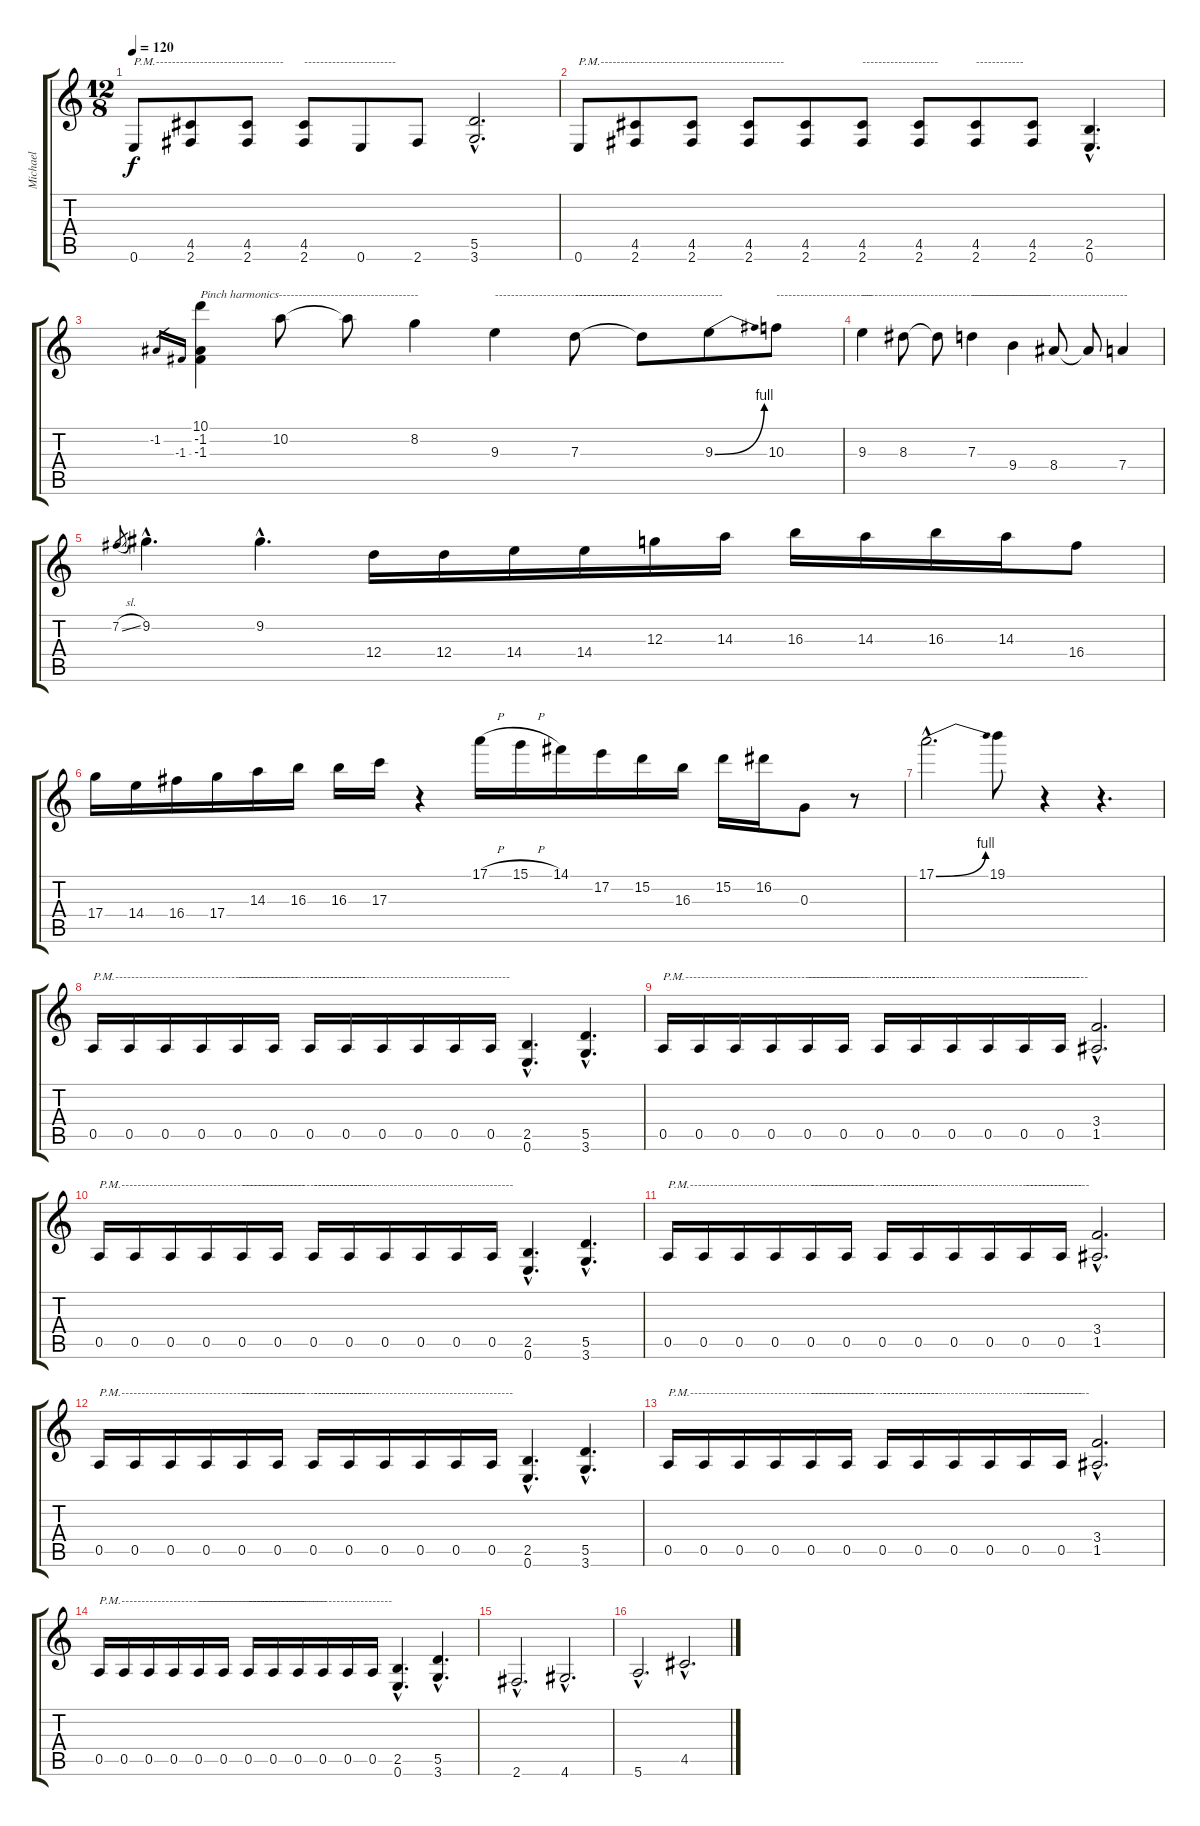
\track ("Michael" "Michael") {instrument distortionguitar}
\staff {score tabs}
\tuning (E4 B3 G3 D3 A2 E2) {hide}
\ts (12 8)
\tempo 120
\clef g2
\ks c
0.6.8{txt "P.M.--------------------------------" dy f} (4.5 2.6).8 (4.5 2.6).8 (4.5 2.6).8{txt "-----------------------"} 0.6.8 2.6.8 (5.5{hac} 3.6{hac}).2{d} |
0.6.8{txt "P.M.----------------------------------------------"} (4.5 2.6).8 (4.5 2.6).8 (4.5 2.6).8 (4.5 2.6).8 (4.5 2.6).8{txt "-------------------"} (4.5 2.6).8 (4.5 2.6).8{txt "------------"} (4.5 2.6).8 (2.5{hac} 0.6{hac}).4{d} |
-1.2.16{gr} -1.3.16{gr} (10.1 -1.2 -1.3).4{txt "Pinch harmonics-----------------------------------"} 10.2.8 10.2{t}.8 8.2.4 9.3.4{txt "----------------------------------"} 7.3.8{txt "-------------------------------------"} 7.3{t}.8 9.3{be (bend 0 0 60 4)}.8 10.3.8{txt "------------------------"} |
9.3.4{txt "-----------------------------------------------"} 8.3.8 8.3{t}.8 7.3.4{txt "---------------------------------------"} 9.4.4 8.4.8 8.4{t}.8 7.4.4 |
7.2{sl}.8{gr} 9.2{hac}.4{d} 9.2{hac}.4{d} 12.4.16 12.4.16 14.4.16 14.4.16 12.3.16 14.3.16 16.3.16 14.3.16 16.3.16 14.3.16 16.4.8 |
17.4.16 14.4.16 16.4.16 17.4.16 14.3.16 16.3.16 16.3.16 17.3.16 r.4 17.1{h}.16 15.1{h}.16 14.1.16 17.2.16 15.2.16 16.3.16 15.2.16 16.2.16 0.3.8 r.8 |
17.1{be (bend 0 0 60 4) hac}.2{d} 19.1.8 r.4 r.4{d} |
0.5.16{txt "P.M.----------------------------------------------"} 0.5.16 0.5.16 0.5.16 0.5.16{txt "--------------------------------"} 0.5.16 0.5.16{txt "--------------------------------------------------"} 0.5.16 0.5.16 0.5.16 0.5.16 0.5.16 (2.5{hac} 0.6{hac}).4{d} (5.5{hac} 3.6{hac}).4{d} |
0.5.16{txt "P.M.----------------------------------------------"} 0.5.16 0.5.16 0.5.16 0.5.16{txt "--------------------------------"} 0.5.16 0.5.16{txt "--------------------------------------------------"} 0.5.16 0.5.16 0.5.16 0.5.16{txt "----------------"} 0.5.16 (3.4{hac} 1.5{hac}).2{d} |
0.5.16{txt "P.M.----------------------------------------------"} 0.5.16 0.5.16 0.5.16 0.5.16{txt "--------------------------------"} 0.5.16 0.5.16{txt "--------------------------------------------------"} 0.5.16 0.5.16 0.5.16 0.5.16 0.5.16 (2.5{hac} 0.6{hac}).4{d} (5.5{hac} 3.6{hac}).4{d} |
0.5.16{txt "P.M.----------------------------------------------"} 0.5.16 0.5.16 0.5.16 0.5.16{txt "--------------------------------"} 0.5.16 0.5.16{txt "--------------------------------------------------"} 0.5.16 0.5.16 0.5.16 0.5.16{txt "----------------"} 0.5.16 (3.4{hac} 1.5{hac}).2{d} |
0.5.16{txt "P.M.----------------------------------------------"} 0.5.16 0.5.16 0.5.16 0.5.16{txt "--------------------------------"} 0.5.16 0.5.16{txt "--------------------------------------------------"} 0.5.16 0.5.16 0.5.16 0.5.16 0.5.16 (2.5{hac} 0.6{hac}).4{d} (5.5{hac} 3.6{hac}).4{d} |
0.5.16{txt "P.M.----------------------------------------------"} 0.5.16 0.5.16 0.5.16 0.5.16{txt "--------------------------------"} 0.5.16 0.5.16{txt "--------------------------------------------------"} 0.5.16 0.5.16 0.5.16 0.5.16{txt "----------------"} 0.5.16 (3.4{hac} 1.5{hac}).2{d} |
0.5.16{txt "P.M.----------------------------------------------"} 0.5.16 0.5.16 0.5.16 0.5.16{txt "--------------------------------"} 0.5.16 0.5.16{txt "------------------------------------"} 0.5.16 0.5.16 0.5.16 0.5.16 0.5.16 (2.5{hac} 0.6{hac}).4{d} (5.5{hac} 3.6{hac}).4{d} |
2.6{hac}.2{d} 4.6{hac}.2{d} |
5.6{hac}.2{d} 4.5{hac}.2{d}
